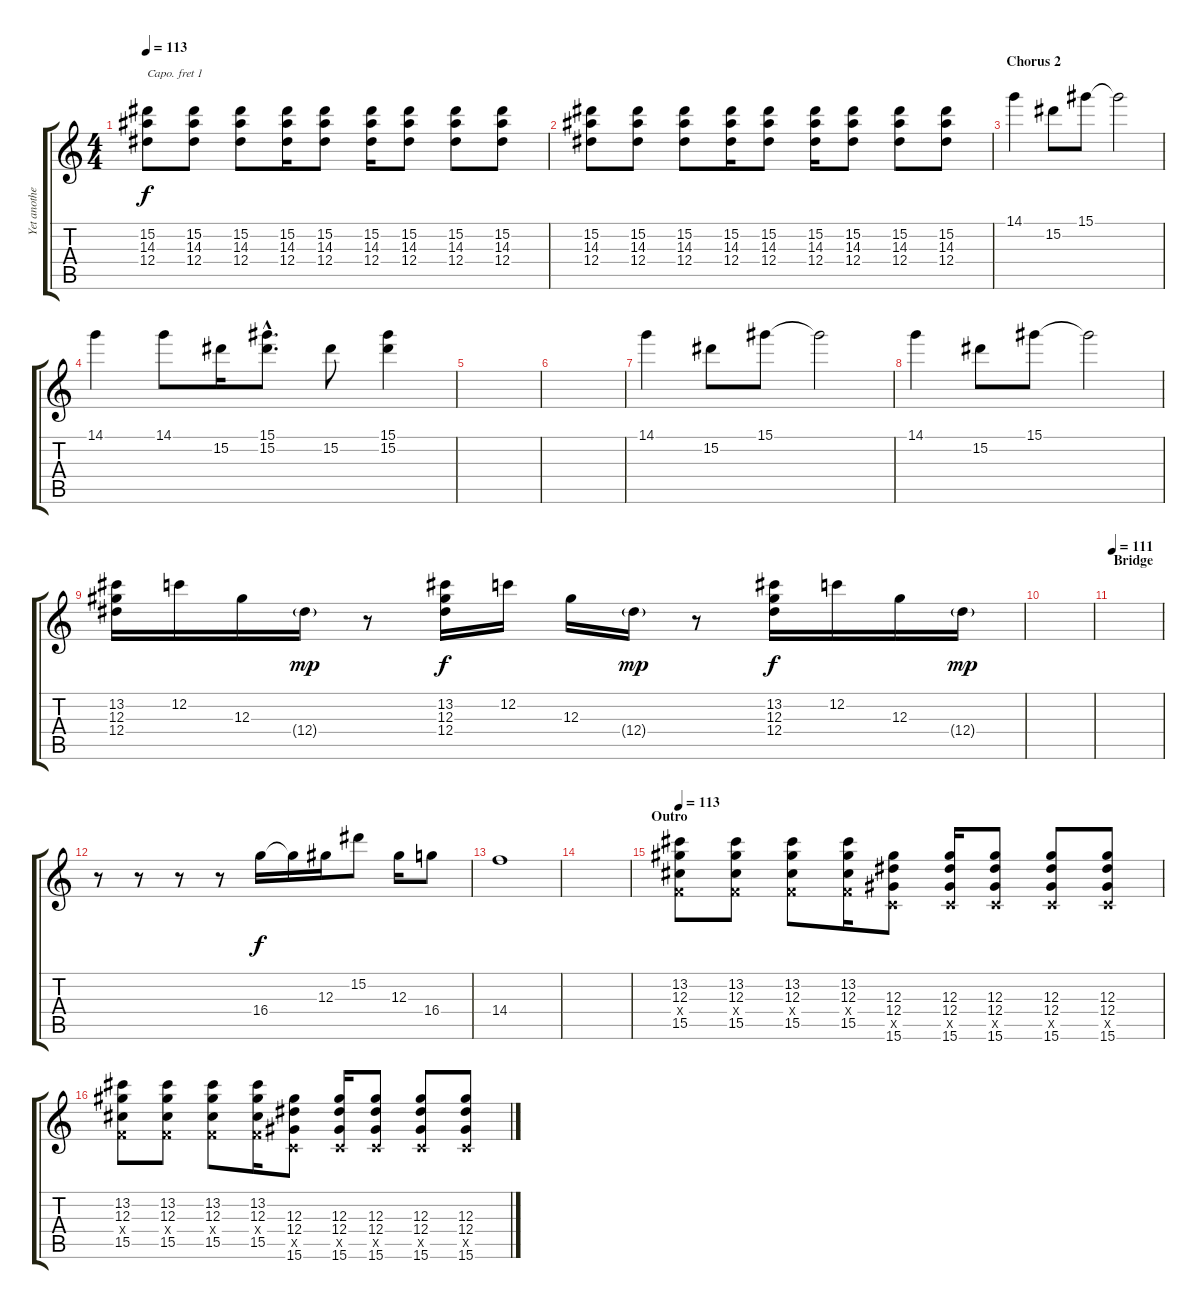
\track ("Yet another guitar" "Yet anothe") {instrument electricguitarjazz}
\staff {score tabs}
\capo 1
\tuning (E4 B3 G3 D3 A2 E2) {hide}
\ts (4 4)
\tempo 113
\clef g2
\ks c
(15.2 14.3 12.4).8{dy f} (15.2 14.3 12.4).8 (15.2 14.3 12.4).8 (15.2 14.3 12.4).16 (15.2 14.3 12.4).8 (15.2 14.3 12.4).16 (15.2 14.3 12.4).8 (15.2 14.3 12.4).8 (15.2 14.3 12.4).8 |
(15.2 14.3 12.4).8 (15.2 14.3 12.4).8 (15.2 14.3 12.4).8 (15.2 14.3 12.4).16 (15.2 14.3 12.4).8 (15.2 14.3 12.4).16 (15.2 14.3 12.4).8 (15.2 14.3 12.4).8 (15.2 14.3 12.4).8 |
\section ("" "Chorus 2")
14.1.4 15.2.8 15.1.8 15.1{t}.2 |
14.1.4 14.1.8 15.2.16 (15.1{hac} 15.2{hac}).8{d} 15.2.8 (15.1 15.2).4 |
|
|
14.1.4 15.2.8 15.1.8 15.1{t}.2 |
14.1.4 15.2.8 15.1.8 15.1{t}.2 |
(13.2 12.3 12.4).16 12.2.16 12.3.16 12.4{g}.16{dy mp} r.8 (13.2 12.3 12.4).16{dy f} 12.2.16 12.3.16 12.4{g}.16{dy mp} r.8 (13.2 12.3 12.4).16{dy f} 12.2.16 12.3.16 12.4{g}.16{dy mp} |
|
\section ("" "Bridge")
\tempo 111
|
r.8 r.8 r.8 r.8 16.4.16{dy f} 16.4{t}.16 12.3.16 15.2.8 12.3.16 16.4.8 |
14.4.1 |
|
\section ("" "Outro")
\tempo 113
(13.2 12.3 2.4{x} 15.5).8 (13.2 12.3 2.4{x} 15.5).8 (13.2 12.3 2.4{x} 15.5).8 (13.2 12.3 2.4{x} 15.5).16 (12.3 12.4 2.5{x} 15.6).8 (12.3 12.4 2.5{x} 15.6).16 (12.3 12.4 2.5{x} 15.6).8 (12.3 12.4 2.5{x} 15.6).8 (12.3 12.4 2.5{x} 15.6).8 |
(13.2 12.3 2.4{x} 15.5).8 (13.2 12.3 2.4{x} 15.5).8 (13.2 12.3 2.4{x} 15.5).8 (13.2 12.3 2.4{x} 15.5).16 (12.3 12.4 2.5{x} 15.6).8 (12.3 12.4 2.5{x} 15.6).16 (12.3 12.4 2.5{x} 15.6).8 (12.3 12.4 2.5{x} 15.6).8 (12.3 12.4 2.5{x} 15.6).8
